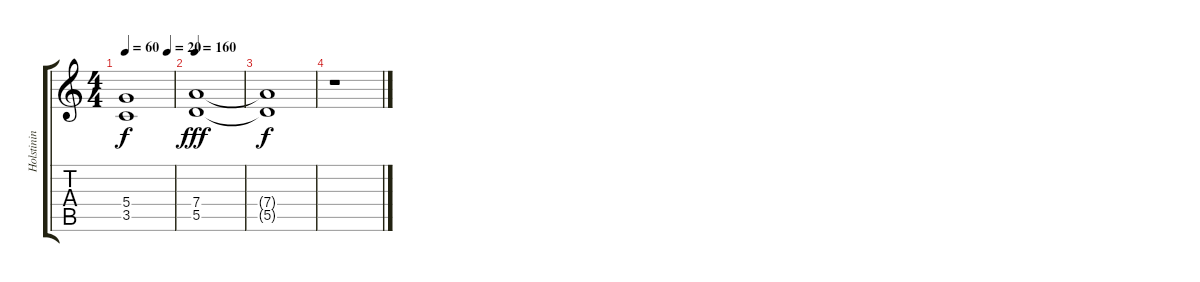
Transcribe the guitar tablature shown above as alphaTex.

\track ("Holstinin" "Holstinin") {instrument overdrivenguitar}
\staff {score tabs}
\tuning (E4 B3 G3 D3 A2 E2) {hide}
\ts (4 4)
\tempo 60
\tempo (20 0.875)
\clef g2
\ks c
(5.4 3.5).1{dy f} |
\tempo 160
(7.4 5.5).1{dy fff} |
(7.4{t} 5.5{t}).1{dy f} |
r.1
